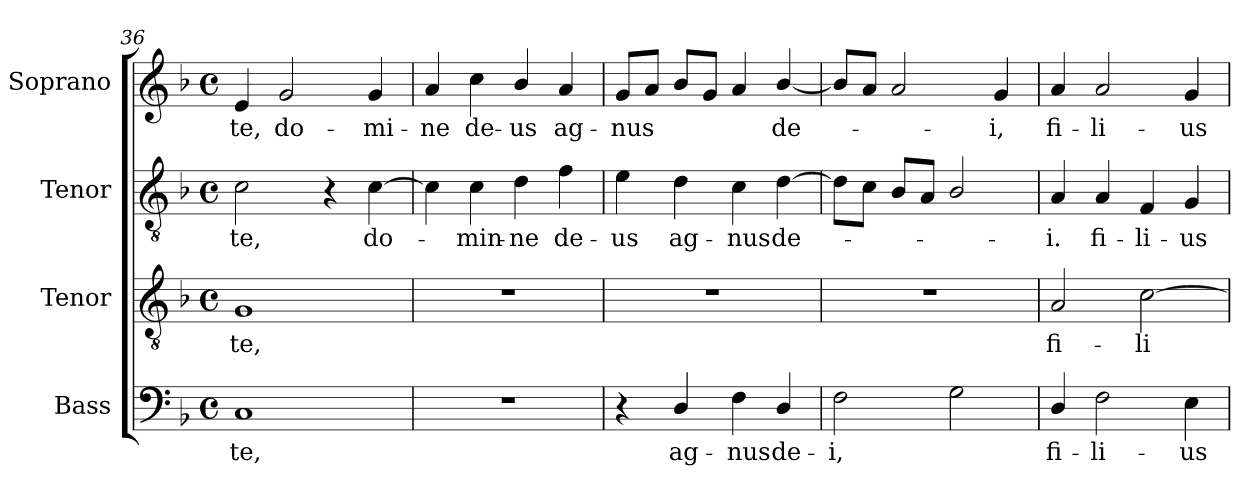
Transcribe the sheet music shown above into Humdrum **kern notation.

**kern	**text	**kern	**text	**kern	**text	**kern	**text
*part4	*part4	*part3	*part3	*part2	*part2	*part1	*part1
*staff4	*staff4	*staff3	*staff3	*staff2	*staff2	*staff1	*staff1
*I"Bass	*	*I"Tenor	*	*I"Tenor	*	*I"Soprano	*
*I'B.	*	*I'T.	*	*I'T.	*	*I'S.	*
*clefF4	*	*clefGv2	*	*clefGv2	*	*clefG2	*
*	*	*ITrd7c12	*	*ITrd7c12	*	*	*
*k[b-]	*	*k[b-]	*	*k[b-]	*	*k[b-]	*
*F:	*	*F:	*	*F:	*	*F:	*
*M4/4	*	*M4/4	*	*M4/4	*	*M4/4	*
*met(c)	*	*met(c)	*	*met(c)	*	*met(c)	*
=36	=36	=36	=36	=36	=36	=36	=36
!	!LO:LY:b:color=#000000	!	!	!	!	!	!
!	!	!	!LO:LY:b:color=#000000	!	!	!	!
!	!	!	!	!	!LO:LY:b:color=#000000	!	!
!	!	!	!	!	!	!	!LO:LY:b:color=#000000
1Ci	-te,	1GGi	-te,	2Ci\	-te,	4ei/	-te,
!	!	!	!	!	!	!	!LO:LY:b:color=#000000
.	.	.	.	.	.	2gi/	do-
.	.	.	.	4r	.	.	.
!	!	!	!	!	!LO:LY:b:color=#000000	!	!
!	!	!	!	!	!	!	!LO:LY:b:color=#000000
.	.	.	.	[4Ci\	do-	4gi/	-mi-
!!LO:LB:g=z
=37	=37	=37	=37	=37	=37	=37	=37
!	!	!	!	!	!	!	!LO:LY:b:color=#000000
1r	.	1r	.	4Ci\]	.	4ai/	-ne
!	!	!	!	!	!LO:LY:b:color=#000000	!	!
!	!	!	!	!	!	!	!LO:LY:b:color=#000000
.	.	.	.	4Ci\	-min-	4cci\	de-
!	!	!	!	!	!LO:LY:b:color=#000000	!	!
!	!	!	!	!	!	!	!LO:LY:b:color=#000000
.	.	.	.	4Di\	-ne	4b-i/	-us
!	!	!	!	!	!LO:LY:b:color=#000000	!	!
!	!	!	!	!	!	!	!LO:LY:b:color=#000000
.	.	.	.	4Fi\	de-	4ai/	ag-
=38	=38	=38	=38	=38	=38	=38	=38
!	!	!	!	!	!LO:LY:b:color=#000000	!	!
!	!	!	!	!	!	!	!LO:LY:b:color=#000000
4r	.	1r	.	4Ei\	-us	8gi/L	-nus
.	.	.	.	.	.	8ai/J	.
!	!LO:LY:b:color=#000000	!	!	!	!	!	!
!	!	!	!	!	!LO:LY:b:color=#000000	!	!
4Di/	ag-	.	.	4Di\	ag-	8b-i/L	.
.	.	.	.	.	.	8gi/J	.
!	!LO:LY:b:color=#000000	!	!	!	!	!	!
!	!	!	!	!	!LO:LY:b:color=#000000	!	!
4Fi\	-nus	.	.	4Ci\	-nus	4ai/	.
!	!LO:LY:b:color=#000000	!	!	!	!	!	!
!	!	!	!	!	!LO:LY:b:color=#000000	!	!
!	!	!	!	!	!	!	!LO:LY:b:color=#000000
4Di/	de-	.	.	[4Di\	de-	[4b-i/	de-
=39	=39	=39	=39	=39	=39	=39	=39
!	!LO:LY:b:color=#000000	!	!	!	!	!	!
2Fi\	-i,	1r	.	8Di\L]	.	8b-i/L]	.
.	.	.	.	8Ci\J	.	8ai/J	.
.	.	.	.	8BB-i/L	.	2ai/	.
.	.	.	.	8AAi/J	.	.	.
2Gi\	.	.	.	2BB-i/	.	.	.
!	!	!	!	!	!	!	!LO:LY:b:color=#000000
.	.	.	.	.	.	4gi/	-i,
=40	=40	=40	=40	=40	=40	=40	=40
!	!LO:LY:b:color=#000000	!	!	!	!	!	!
!	!	!	!LO:LY:b:color=#000000	!	!	!	!
!	!	!	!	!	!LO:LY:b:color=#000000	!	!
!	!	!	!	!	!	!	!LO:LY:b:color=#000000
4Di/	fi-	2AAi/	fi-	4AAi/	-i.	4ai/	fi-
!	!LO:LY:b:color=#000000	!	!	!	!	!	!
!	!	!	!	!	!LO:LY:b:color=#000000	!	!
!	!	!	!	!	!	!	!LO:LY:b:color=#000000
2Fi\	-li-	.	.	4AAi/	fi-	2ai/	-li-
!	!	!	!LO:LY:b:color=#000000	!	!	!	!
!	!	!	!	!	!LO:LY:b:color=#000000	!	!
.	.	[2Ci\	-li-	4FFi/	-li-	.	.
!	!LO:LY:b:color=#000000	!	!	!	!	!	!
!	!	!	!	!	!LO:LY:b:color=#000000	!	!
!	!	!	!	!	!	!	!LO:LY:b:color=#000000
4Ei\	-us	.	.	4GGi/	-us	4gi/	-us
=	=	=	=	=	=	=	=
*-	*-	*-	*-	*-	*-	*-	*-
